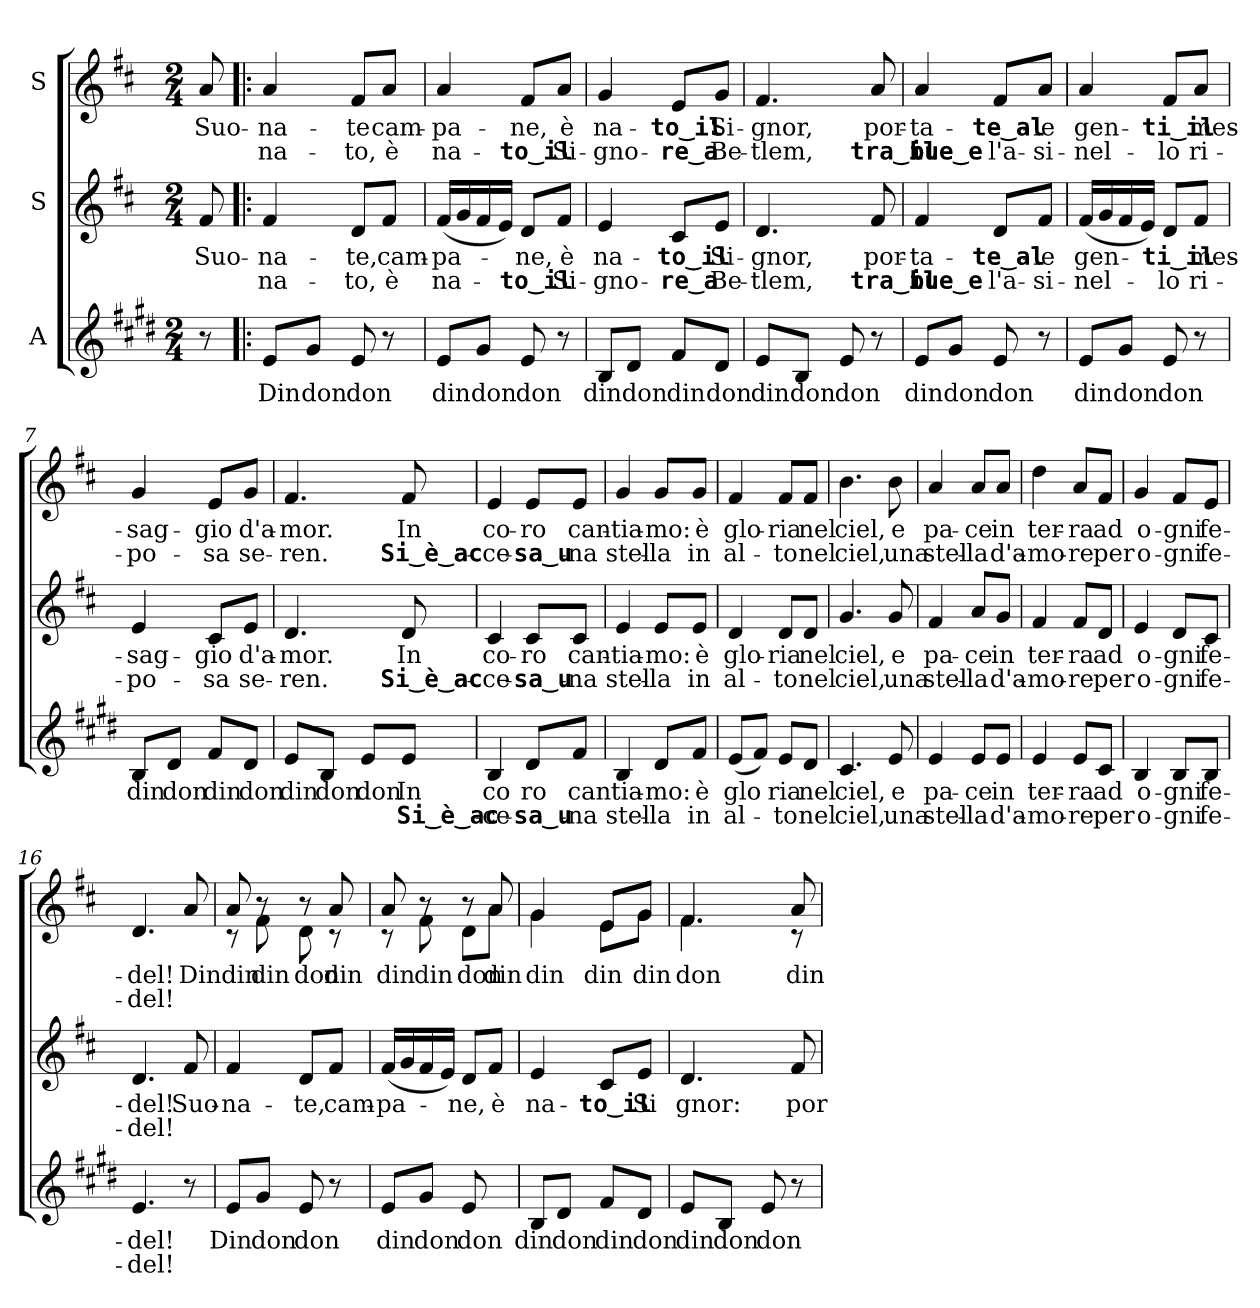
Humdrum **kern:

**kern	**text	**text	**kern	**text	**text	**kern	**text	**text
*part3	*part3	*part3	*part2	*part2	*part2	*part1	*part1	*part1
*staff3	*staff3	*staff3	*staff2	*staff2	*staff2	*staff1	*staff1	*staff1
*I"A	*	*	*I"S	*	*	*I"S	*	*
*clefG2	*	*	*clefG2	*	*	*clefG2	*	*
*ITrd1c2	*	*	*	*	*	*	*	*
*k[f#c#]	*	*	*k[f#c#]	*	*	*k[f#c#]	*	*
*D:	*	*	*D:	*	*	*D:	*	*
*M2/4	*	*	*M2/4	*	*	*M2/4	*	*
=	=	=	=	=	=	=	=	=
!	!	!	!	!LO:LY:b	!	!	!LO:LY:b	!
8r	.	.	8f#/	Suo-	.	8a/	Suo-	.
=1!|:	=1!|:	=1!|:	=1!|:	=1!|:	=1!|:	=1!|:	=1!|:	=1!|:
!	!LO:LY:b	!	!	!LO:LY:b	!LO:LY:b	!	!LO:LY:b	!LO:LY:b
8d/L	Din	.	4f#/	-na-	na-	4a/	-na-	na-
!	!LO:LY:b	!	!	!	!	!	!	!
8f#/J	don	.	.	.	.	.	.	.
!	!LO:LY:b	!	!	!LO:LY:b	!LO:LY:b	!	!LO:LY:b	!LO:LY:b
8d/	don	.	8d/L	-te,	-to,	8f#/L	-te	-to,
!	!	!	!	!LO:LY:b	!LO:LY:b	!	!LO:LY:b	!LO:LY:b
8r	.	.	8f#/J	cam-	è	8a/J	cam-	è
=2	=2	=2	=2	=2	=2	=2	=2	=2
!	!LO:LY:b	!	!	!LO:LY:b	!LO:LY:b	!	!LO:LY:b	!LO:LY:b
8d/L	din	.	(<16f#/LL	-pa-	na-	4a/	-pa-	na-
.	.	.	16g/	.	.	.	.	.
!	!LO:LY:b	!	!	!	!	!	!	!
8f#/J	don	.	16f#/	.	.	.	.	.
.	.	.	16e/JJ)	.	.	.	.	.
!	!LO:LY:b	!	!	!LO:LY:b	!LO:LY:b	!	!LO:LY:b	!LO:LY:b
8d/	don	.	8d/L	-ne,	-to‿il	8f#/L	-ne,	-to‿il
!	!	!	!	!LO:LY:b	!LO:LY:b	!	!LO:LY:b	!LO:LY:b
8r	.	.	8f#/J	è	Si-	8a/J	è	Si-
=3	=3	=3	=3	=3	=3	=3	=3	=3
!	!LO:LY:b	!	!	!LO:LY:b	!LO:LY:b	!	!LO:LY:b	!LO:LY:b
8A/L	din	.	4e/	na-	-gno-	4g/	na-	-gno-
!	!LO:LY:b	!	!	!	!	!	!	!
8c#/J	don	.	.	.	.	.	.	.
!	!LO:LY:b	!	!	!LO:LY:b	!LO:LY:b	!	!LO:LY:b	!LO:LY:b
8e/L	din	.	8c#/L	-to‿il	-re‿a	8e/L	-to‿il	-re‿a
!	!LO:LY:b	!	!	!LO:LY:b	!LO:LY:b	!	!LO:LY:b	!LO:LY:b
8c#/J	don	.	8e/J	Si-	Be-	8g/J	Si-	Be-
=4	=4	=4	=4	=4	=4	=4	=4	=4
!	!LO:LY:b	!	!	!LO:LY:b	!LO:LY:b	!	!LO:LY:b	!LO:LY:b
8d/L	din	.	4.d/	-gnor,	-tlem,	4.f#/	-gnor,	-tlem,
!	!LO:LY:b	!	!	!	!	!	!	!
8A/J	don	.	.	.	.	.	.	.
!	!LO:LY:b	!	!	!	!	!	!	!
8d/	don	.	.	.	.	.	.	.
!	!	!	!	!LO:LY:b	!LO:LY:b	!	!LO:LY:b	!LO:LY:b
8r	.	.	8f#/	por-	tra‿il	8a/	por-	tra‿il
!!LO:LB:g=z
=5	=5	=5	=5	=5	=5	=5	=5	=5
!	!LO:LY:b	!	!	!LO:LY:b	!LO:LY:b	!	!LO:LY:b	!LO:LY:b
8d/L	din	.	4f#/	-ta-	bue‿e	4a/	-ta-	bue‿e
!	!LO:LY:b	!	!	!	!	!	!	!
8f#/J	don	.	.	.	.	.	.	.
!	!LO:LY:b	!	!	!LO:LY:b	!LO:LY:b	!	!LO:LY:b	!LO:LY:b
8d/	don	.	8d/L	-te‿al-	l'a-	8f#/L	-te‿al-	l'a-
!	!	!	!	!LO:LY:b	!LO:LY:b	!	!LO:LY:b	!LO:LY:b
8r	.	.	8f#/J	-le	-si-	8a/J	-le	-si-
=6	=6	=6	=6	=6	=6	=6	=6	=6
!	!LO:LY:b	!	!	!LO:LY:b	!LO:LY:b	!	!LO:LY:b	!LO:LY:b
8d/L	din	.	(<16f#/LL	gen-	-nel-	4a/	gen-	-nel-
.	.	.	16g/	.	.	.	.	.
!	!LO:LY:b	!	!	!	!	!	!	!
8f#/J	don	.	16f#/	.	.	.	.	.
.	.	.	16e/JJ)	.	.	.	.	.
!	!LO:LY:b	!	!	!LO:LY:b	!LO:LY:b	!	!LO:LY:b	!LO:LY:b
8d/	don	.	8d/L	-ti‿il	-lo	8f#/L	-ti‿il	-lo
!	!	!	!	!LO:LY:b	!LO:LY:b	!	!LO:LY:b	!LO:LY:b
8r	.	.	8f#/J	mes-	ri-	8a/J	mes-	ri-
=7	=7	=7	=7	=7	=7	=7	=7	=7
!	!LO:LY:b	!	!	!LO:LY:b	!LO:LY:b	!	!LO:LY:b	!LO:LY:b
8A/L	din	.	4e/	-sag-	-po-	4g/	-sag-	-po-
!	!LO:LY:b	!	!	!	!	!	!	!
8c#/J	don	.	.	.	.	.	.	.
!	!LO:LY:b	!	!	!LO:LY:b	!LO:LY:b	!	!LO:LY:b	!LO:LY:b
8e/L	din	.	8c#/L	-gio	-sa	8e/L	-gio	-sa
!	!LO:LY:b	!	!	!LO:LY:b	!LO:LY:b	!	!LO:LY:b	!LO:LY:b
8c#/J	don	.	8e/J	d'a-	se-	8g/J	d'a-	se-
=8	=8	=8	=8	=8	=8	=8	=8	=8
!	!LO:LY:b	!	!	!LO:LY:b	!LO:LY:b	!	!LO:LY:b	!LO:LY:b
8d/L	din	.	4.d/	-mor.	-ren.	4.f#/	-mor.	-ren.
!	!LO:LY:b	!	!	!	!	!	!	!
8A/J	don	.	.	.	.	.	.	.
!	!LO:LY:b	!	!	!	!	!	!	!
8d/L	don	.	.	.	.	.	.	.
!	!LO:LY:b	!LO:LY:b	!	!LO:LY:b	!LO:LY:b	!	!LO:LY:b	!LO:LY:b
8d/J	In	Si‿è‿ac-	8d/	In	Si‿è‿ac-	8f#/	In	Si‿è‿ac-
=9	=9	=9	=9	=9	=9	=9	=9	=9
!	!LO:LY:b	!LO:LY:b	!	!LO:LY:b	!LO:LY:b	!	!LO:LY:b	!LO:LY:b
4A/	co	-ce-	4c#/	co-	-ce-	4e/	co-	-ce-
!	!LO:LY:b	!LO:LY:b	!	!LO:LY:b	!LO:LY:b	!	!LO:LY:b	!LO:LY:b
8c#/L	ro	-sa‿u-	8c#/L	-ro	-sa‿u-	8e/L	-ro	-sa‿u-
!	!LO:LY:b	!LO:LY:b	!	!LO:LY:b	!LO:LY:b	!	!LO:LY:b	!LO:LY:b
8e/J	can	-na	8c#/J	can-	-na	8e/J	can-	-na
!!LO:LB:g=z
=10	=10	=10	=10	=10	=10	=10	=10	=10
!	!LO:LY:b	!LO:LY:b	!	!LO:LY:b	!LO:LY:b	!	!LO:LY:b	!LO:LY:b
4A/	tia-	stel-	4e/	-tia-	stel-	4g/	-tia-	stel-
!	!LO:LY:b	!LO:LY:b	!	!LO:LY:b	!LO:LY:b	!	!LO:LY:b	!LO:LY:b
8c#/L	-mo:	-la	8e/L	-mo:	-la	8g/L	-mo:	-la
!	!LO:LY:b	!LO:LY:b	!	!LO:LY:b	!LO:LY:b	!	!LO:LY:b	!LO:LY:b
8e/J	è	in	8e/J	è	in	8g/J	è	in
=11	=11	=11	=11	=11	=11	=11	=11	=11
!	!LO:LY:b	!LO:LY:b	!	!LO:LY:b	!LO:LY:b	!	!LO:LY:b	!LO:LY:b
(<8d/L	glo	al-	4d/	glo-	al-	4f#/	glo-	al-
8e/J)	.	.	.	.	.	.	.	.
!	!LO:LY:b	!LO:LY:b	!	!LO:LY:b	!LO:LY:b	!	!LO:LY:b	!LO:LY:b
8d/L	ria	-to	8d/L	-ria	-to	8f#/L	-ria	-to
!	!LO:LY:b	!LO:LY:b	!	!LO:LY:b	!LO:LY:b	!	!LO:LY:b	!LO:LY:b
8c#/J	nel	nel	8d/J	nel	nel	8f#/J	nel	nel
=12	=12	=12	=12	=12	=12	=12	=12	=12
!	!LO:LY:b	!LO:LY:b	!	!LO:LY:b	!LO:LY:b	!	!LO:LY:b	!LO:LY:b
4.B/	ciel,	ciel,	4.g/	ciel,	ciel,	4.b\	ciel,	ciel,
!	!LO:LY:b	!LO:LY:b	!	!LO:LY:b	!LO:LY:b	!	!LO:LY:b	!LO:LY:b
8d/	e	una	8g/	e	una	8b\	e	una
=13	=13	=13	=13	=13	=13	=13	=13	=13
!	!LO:LY:b	!LO:LY:b	!	!LO:LY:b	!LO:LY:b	!	!LO:LY:b	!LO:LY:b
4d/	pa-	stel-	4f#/	pa-	stel-	4a/	pa-	stel-
!	!LO:LY:b	!LO:LY:b	!	!LO:LY:b	!LO:LY:b	!	!LO:LY:b	!LO:LY:b
8d/L	-ce	-la	8a/L	-ce	-la	8a/L	-ce	-la
!	!LO:LY:b	!LO:LY:b	!	!LO:LY:b	!LO:LY:b	!	!LO:LY:b	!LO:LY:b
8d/J	in	d'a-	8g/J	in	d'a-	8a/J	in	d'a-
=14	=14	=14	=14	=14	=14	=14	=14	=14
!	!LO:LY:b	!LO:LY:b	!	!LO:LY:b	!LO:LY:b	!	!LO:LY:b	!LO:LY:b
4d/	ter-	-mo-	4f#/	ter-	-mo-	4dd\	ter-	-mo-
!	!LO:LY:b	!LO:LY:b	!	!LO:LY:b	!LO:LY:b	!	!LO:LY:b	!LO:LY:b
8d/L	-ra	-re	8f#/L	-ra	-re	8a/L	-ra	-re
!	!LO:LY:b	!LO:LY:b	!	!LO:LY:b	!LO:LY:b	!	!LO:LY:b	!LO:LY:b
8B/J	ad	per	8d/J	ad	per	8f#/J	ad	per
!!LO:PB:g=z
=15	=15	=15	=15	=15	=15	=15	=15	=15
!	!LO:LY:b	!LO:LY:b	!	!LO:LY:b	!LO:LY:b	!	!LO:LY:b	!LO:LY:b
4A/	o-	o-	4e/	o-	o-	4g/	o-	o-
!	!LO:LY:b	!LO:LY:b	!	!LO:LY:b	!LO:LY:b	!	!LO:LY:b	!LO:LY:b
8A/L	-gni	-gni	8d/L	-gni	-gni	8f#/L	-gni	-gni
!	!LO:LY:b	!LO:LY:b	!	!LO:LY:b	!LO:LY:b	!	!LO:LY:b	!LO:LY:b
8A/J	fe-	fe-	8c#/J	fe-	fe-	8e/J	fe-	fe-
=16	=16	=16	=16	=16	=16	=16	=16	=16
!	!LO:LY:b	!LO:LY:b	!	!LO:LY:b	!LO:LY:b	!	!LO:LY:b	!LO:LY:b
4.d/	-del!	-del!	4.d/	-del!	-del!	4.d/	-del!	-del!
!	!	!	!	!LO:LY:b	!	!	!LO:LY:b	!
8r	.	.	8f#/	Suo-	.	8a/	Din	.
=17	=17	=17	=17	=17	=17	=17	=17	=17
!	!LO:LY:b	!	!	!LO:LY:b	!	!	!LO:LY:b	!
*	*	*	*	*	*	*^	*	*
8d/L	Din	.	4f#/	-na-	.	8a/	8rc	din	.
!	!LO:LY:b	!	!	!	!	!	!	!LO:LY:b	!
8f#/J	don	.	.	.	.	8ra	8f#\	din	.
!	!LO:LY:b	!	!	!LO:LY:b	!	!	!	!LO:LY:b	!
8d/	don	.	8d/L	-te,	.	8ra	8d\	don	.
!	!	!	!	!LO:LY:b	!	!	!	!LO:LY:b	!
8r	.	.	8f#/J	cam-	.	8a/	8rc	din	.
=18	=18	=18	=18	=18	=18	=18	=18	=18	=18
!	!LO:LY:b	!	!	!LO:LY:b	!	!	!	!LO:LY:b	!
8d/L	din	.	(<16f#/LL	-pa-	.	8a/	8rc	din	.
.	.	.	16g/	.	.	.	.	.	.
!	!LO:LY:b	!	!	!	!	!	!	!LO:LY:b	!
8f#/J	don	.	16f#/	.	.	8ra	8f#\	din	.
.	.	.	16e/JJ)	.	.	.	.	.	.
!	!LO:LY:b	!	!	!LO:LY:b	!	!	!	!LO:LY:b	!
8d/	don	.	8d/L	-ne,	.	8ra	8d\L	don	.
!	!	!	!	!LO:LY:b	!	!	!	!LO:LY:b	!
8ryy	.	.	8f#/J	è	.	8a/	8a\J	din	.
=19	=19	=19	=19	=19	=19	=19	=19	=19	=19
!	!LO:LY:b	!	!	!LO:LY:b	!	!	!	!LO:LY:b	!
8A/L	din	.	4e/	na-	.	4g/	4g\	din	.
!	!LO:LY:b	!	!	!	!	!	!	!	!
8c#/J	don	.	.	.	.	.	.	.	.
!	!LO:LY:b	!	!	!LO:LY:b	!	!	!	!LO:LY:b	!
8e/L	din	.	8c#/L	-to‿il	.	8e/L	8e\L	din	.
!	!LO:LY:b	!	!	!LO:LY:b	!	!	!	!LO:LY:b	!
8c#/J	don	.	8e/J	Si	.	8g/J	8g\J	din	.
!!LO:LB:g=z	!!
=20	=20	=20	=20	=20	=20	=20	=20	=20	=20
!	!LO:LY:b	!	!	!LO:LY:b	!	!	!	!LO:LY:b	!
8d/L	din	.	4.d/	gnor:	.	4.f#/	4.f#\	don	.
!	!LO:LY:b	!	!	!	!	!	!	!	!
8A/J	don	.	.	.	.	.	.	.	.
!	!LO:LY:b	!	!	!	!	!	!	!	!
8d/	don	.	.	.	.	.	.	.	.
!	!	!	!	!LO:LY:b	!	!	!	!LO:LY:b	!
8r	.	.	8f#/	por-	.	8a/	8rc	din	.
*	*	*	*	*	*	*v	*v	*	*
=	=	=	=	=	=	=	=	=
*-	*-	*-	*-	*-	*-	*-	*-	*-
